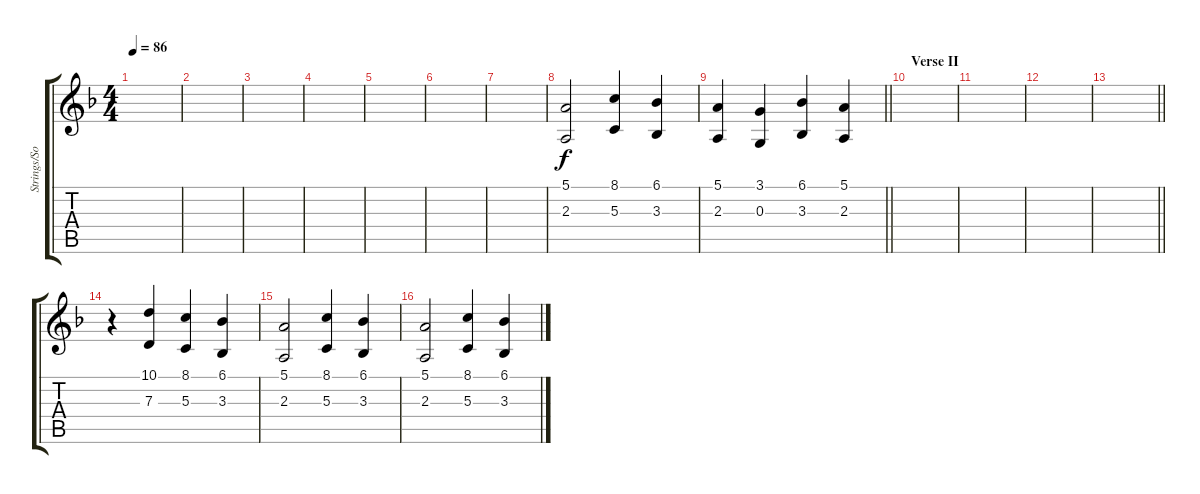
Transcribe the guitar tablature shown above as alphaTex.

\track ("Strings/Solo Gtr" "Strings/So") {instrument stringensemble1}
\staff {score tabs}
\tuning (E4 B3 G3 D3 A2 E2) {hide}
\ts (4 4)
\tempo 86
\clef g2
\ks f
|
|
|
|
|
|
|
(5.1 2.3).2{instrument synthstrings1} (8.1 5.3).4 (6.1 3.3).4 |
\barLineRight lightlight
(5.1 2.3).4 (3.1 0.3).4 (6.1 3.3).4 (5.1 2.3).4 |
\section ("" "Verse II")
|
|
|
\barLineRight lightlight
|
r.4 (10.1 7.3).4 (8.1 5.3).4 (6.1 3.3).4 |
(5.1 2.3).2 (8.1 5.3).4 (6.1 3.3).4 |
(5.1 2.3).2 (8.1 5.3).4 (6.1 3.3).4
